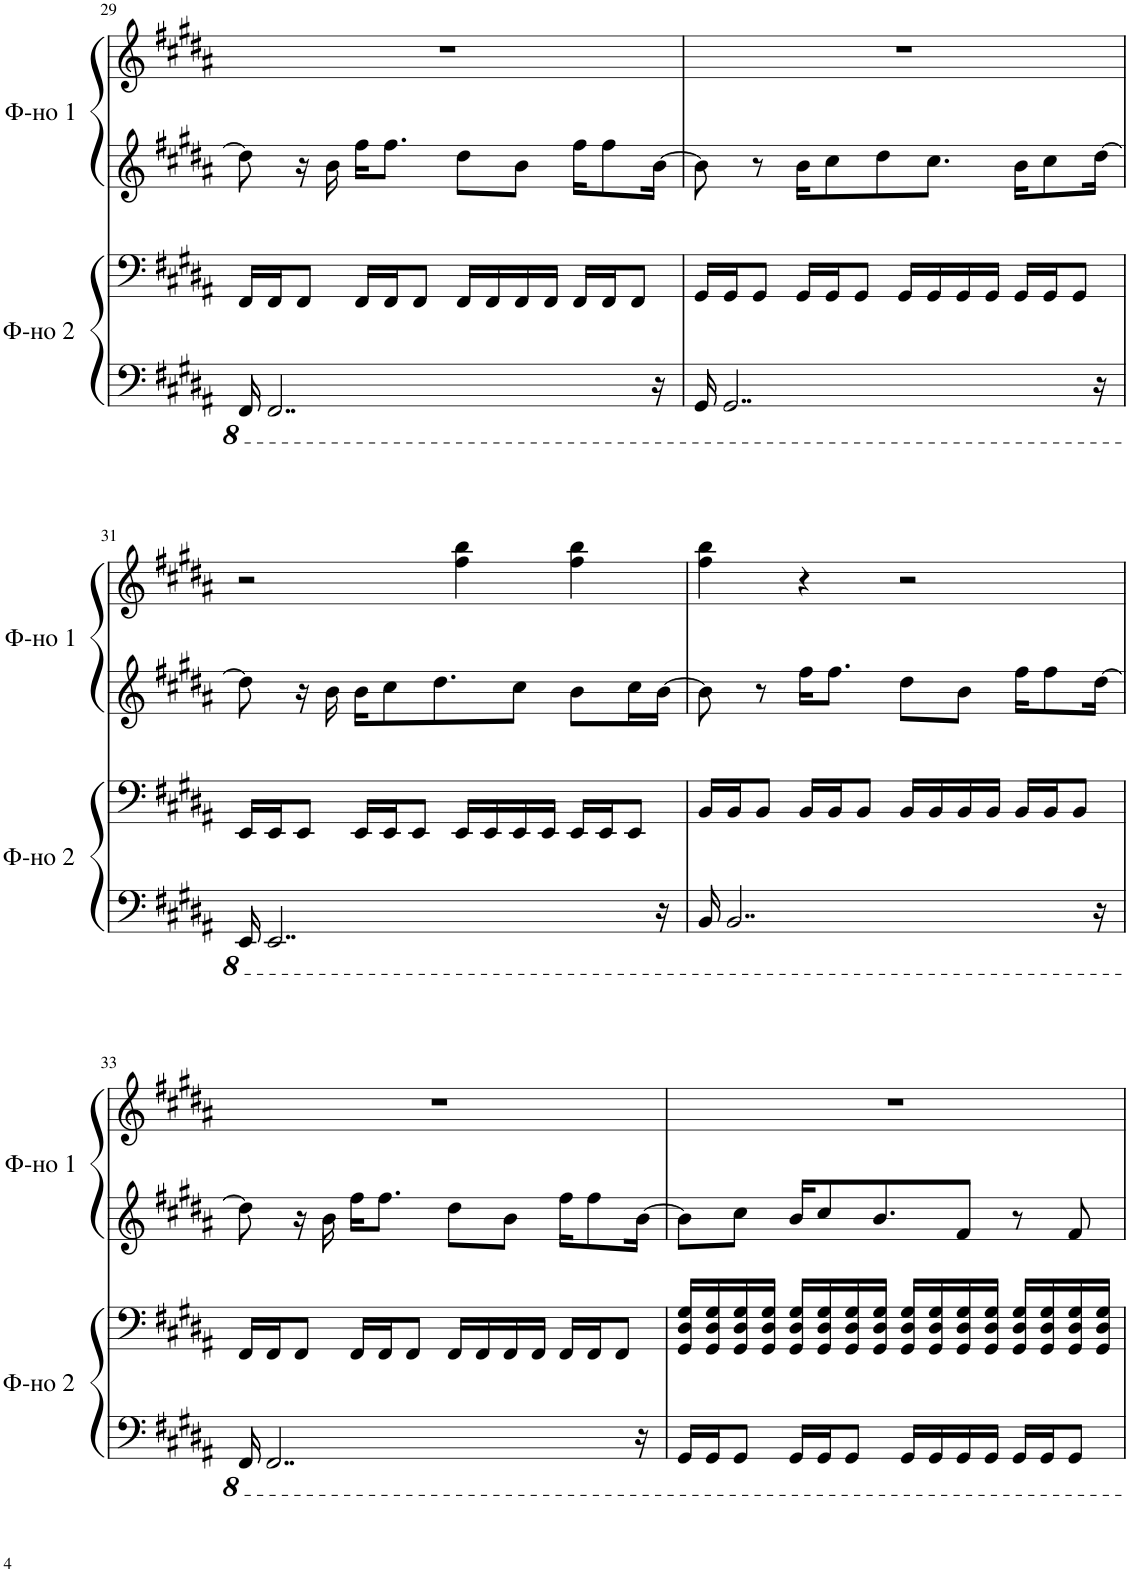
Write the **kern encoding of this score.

**kern	**kern	**kern	**kern
*part2	*part2	*part1	*part1
*staff4	*staff3	*staff2	*staff1
*I"Фортепиано 2	*	*I"Фортепиано 1	*
!!LO:PB:g=z
*clefF4	*clefF4	*clefG2	*clefG2
*k[f#c#g#d#a#]	*k[f#c#g#d#a#]	*k[f#c#g#d#a#]	*k[f#c#g#d#a#]
*M4/4	*M4/4	*M4/4	*M4/4
=29	=29	=29	=29
16FFF#/	16FF#/LL	8dd#\]	1r
2..FFF#/	16FF#/J	.	.
.	8FF#/J	16r	.
.	.	16b\	.
.	16FF#/LL	16ff#\KL	.
.	16FF#/J	8.ff#\J	.
.	8FF#/J	.	.
.	16FF#/LL	8dd#\L	.
.	16FF#/	.	.
.	16FF#/	8b\J	.
.	16FF#/JJ	.	.
.	16FF#/LL	16ff#\KL	.
.	16FF#/J	8ff#\	.
.	8FF#/J	.	.
16r	.	[16b\Jk	.
=30	=30	=30	=30
16GGG#/	16GG#/LL	8b\]	1r
2..GGG#/	16GG#/J	.	.
.	8GG#/J	8r	.
.	16GG#/LL	16b\KL	.
.	16GG#/J	8cc#\	.
.	8GG#/J	.	.
.	.	8dd#\	.
.	16GG#/LL	.	.
.	16GG#/	8.cc#\J	.
.	16GG#/	.	.
.	16GG#/JJ	.	.
.	16GG#/LL	16b\KL	.
.	16GG#/J	8cc#\	.
.	8GG#/J	.	.
16r	.	[16dd#\Jk	.
!!LO:LB:g=z
=31	=31	=31	=31
16EEE/	16EE/LL	8dd#\]	2r
2..EEE/	16EE/J	.	.
.	8EE/J	16r	.
.	.	16b\	.
.	16EE/LL	16b\KL	.
.	16EE/J	8cc#\	.
.	8EE/J	.	.
.	.	8.dd#\	.
.	16EE/LL	.	4ff#\ 4bb\
.	16EE/	.	.
.	16EE/	8cc#\J	.
.	16EE/JJ	.	.
.	16EE/LL	8b\L	4ff#\ 4bb\
.	16EE/J	.	.
.	8EE/J	16cc#\L	.
16r	.	[16b\JJ	.
=32	=32	=32	=32
16BBB/	16BB/LL	8b\]	4ff#\ 4bb\
2..BBB/	16BB/J	.	.
.	8BB/J	8r	.
.	16BB/LL	16ff#\KL	4r
.	16BB/J	8.ff#\J	.
.	8BB/J	.	.
.	16BB/LL	8dd#\L	2r
.	16BB/	.	.
.	16BB/	8b\J	.
.	16BB/JJ	.	.
.	16BB/LL	16ff#\KL	.
.	16BB/J	8ff#\	.
.	8BB/J	.	.
16r	.	[16dd#\Jk	.
!!LO:LB:g=z
=33	=33	=33	=33
16FFF#/	16FF#/LL	8dd#\]	1r
2..FFF#/	16FF#/J	.	.
.	8FF#/J	16r	.
.	.	16b\	.
.	16FF#/LL	16ff#\KL	.
.	16FF#/J	8.ff#\J	.
.	8FF#/J	.	.
.	16FF#/LL	8dd#\L	.
.	16FF#/	.	.
.	16FF#/	8b\J	.
.	16FF#/JJ	.	.
.	16FF#/LL	16ff#\KL	.
.	16FF#/J	8ff#\	.
.	8FF#/J	.	.
16r	.	[16b\Jk	.
=34	=34	=34	=34
16GGG#/LL	16GG#/ 16D#/ 16G#/LL	8b\L]	1r
16GGG#/J	16GG#/ 16D#/ 16G#/	.	.
8GGG#/J	16GG#/ 16D#/ 16G#/	8cc#\J	.
.	16GG#/ 16D#/ 16G#/JJ	.	.
16GGG#/LL	16GG#/ 16D#/ 16G#/LL	16b/KL	.
16GGG#/J	16GG#/ 16D#/ 16G#/	8cc#/	.
8GGG#/J	16GG#/ 16D#/ 16G#/	.	.
.	16GG#/ 16D#/ 16G#/JJ	8.b/	.
16GGG#/LL	16GG#/ 16D#/ 16G#/LL	.	.
16GGG#/	16GG#/ 16D#/ 16G#/	.	.
16GGG#/	16GG#/ 16D#/ 16G#/	8f#/J	.
16GGG#/JJ	16GG#/ 16D#/ 16G#/JJ	.	.
16GGG#/LL	16GG#/ 16D#/ 16G#/LL	8r	.
16GGG#/J	16GG#/ 16D#/ 16G#/	.	.
8GGG#/J	16GG#/ 16D#/ 16G#/	8f#/	.
.	16GG#/ 16D#/ 16G#/JJ	.	.
=	=	=	=
*-	*-	*-	*-
